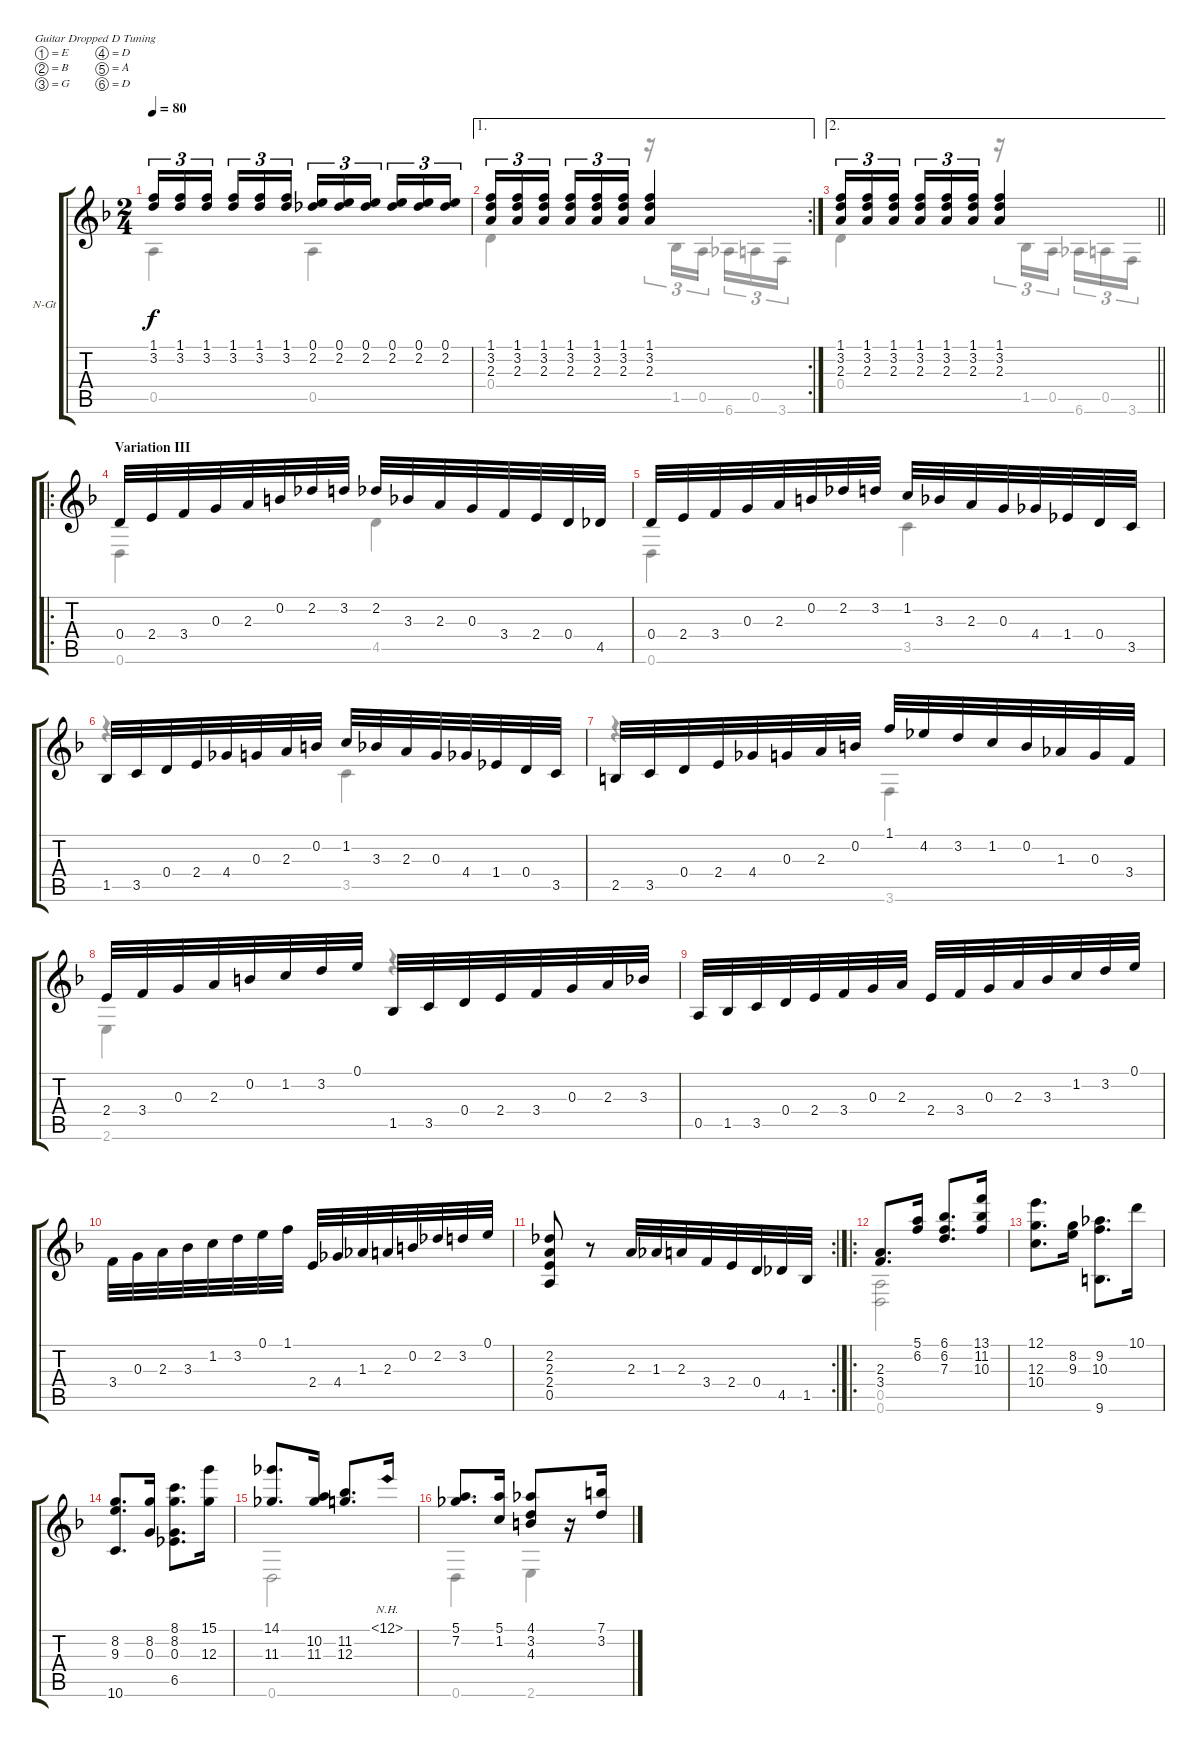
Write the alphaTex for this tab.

\bracketExtendMode groupsimilarinstruments
\firstSystemTrackNameOrientation horizontal
\otherSystemsTrackNameOrientation horizontal
\track ("Guitar 2" "N-Gt") {instrument acousticguitarnylon}
\staff {score tabs}
\tuning (E4 B3 G3 D3 A2 D2)
\voice
\ts (2 4)
\tempo 80
\clef g2
\ks f
(1.1 3.2).16{tu (3 2) dy f} (1.1 3.2).16{tu (3 2)} (1.1 3.2).16{tu (3 2)} (1.1 3.2).16{tu (3 2)} (1.1 3.2).16{tu (3 2)} (1.1 3.2).16{tu (3 2)} (0.1 2.2).16{tu (3 2)} (0.1 2.2).16{tu (3 2)} (0.1 2.2).16{tu (3 2)} (0.1 2.2).16{tu (3 2)} (0.1 2.2).16{tu (3 2)} (0.1 2.2).16{tu (3 2)} |
\ae 1
\rc 2
(1.1 3.2 2.3).16{tu (3 2)} (1.1 3.2 2.3).16{tu (3 2)} (1.1 3.2 2.3).16{tu (3 2)} (1.1 3.2 2.3).16{tu (3 2)} (1.1 3.2 2.3).16{tu (3 2)} (1.1 3.2 2.3).16{tu (3 2)} (1.1 3.2 2.3).4 |
\ae 2
\barLineRight lightlight
(1.1 3.2 2.3).16{tu (3 2)} (1.1 3.2 2.3).16{tu (3 2)} (1.1 3.2 2.3).16{tu (3 2)} (1.1 3.2 2.3).16{tu (3 2)} (1.1 3.2 2.3).16{tu (3 2)} (1.1 3.2 2.3).16{tu (3 2)} (1.1 3.2 2.3).4 |
\ro
\section ("" "Variation III")
0.4.32 2.4.32 3.4.32 0.3.32 2.3.32 0.2.32 2.2.32 3.2.32 2.2.32 3.3.32 2.3.32 0.3.32 3.4.32 2.4.32 0.4.32 4.5.32 |
0.4.32 2.4.32 3.4.32 0.3.32 2.3.32 0.2.32 2.2.32 3.2.32 1.2.32 3.3.32 2.3.32 0.3.32 4.4.32 1.4.32 0.4.32 3.5.32 |
1.5.32 3.5.32 0.4.32 2.4.32 4.4.32 0.3.32 2.3.32 0.2.32 1.2.32 3.3.32 2.3.32 0.3.32 4.4.32 1.4.32 0.4.32 3.5.32 |
2.5.32 3.5.32 0.4.32 2.4.32 4.4.32 0.3.32 2.3.32 0.2.32 1.1.32 4.2.32 3.2.32 1.2.32 0.2.32 1.3.32 0.3.32 3.4.32 |
2.4.32 3.4.32 0.3.32 2.3.32 0.2.32 1.2.32 3.2.32 0.1.32 1.5.32 3.5.32 0.4.32 2.4.32 3.4.32 0.3.32 2.3.32 3.3.32 |
0.5.32 1.5.32 3.5.32 0.4.32 2.4.32 3.4.32 0.3.32 2.3.32 2.4.32 3.4.32 0.3.32 2.3.32 3.3.32 1.2.32 3.2.32 0.1.32 |
3.4.32 0.3.32 2.3.32 3.3.32 1.2.32 3.2.32 0.1.32 1.1.32 2.4.32 4.4.32 1.3.32 2.3.32 0.2.32 2.2.32 3.2.32 0.1.32 |
\rc 2
(2.2 2.3 2.4 0.5).8 r.8 2.3.32 1.3.32 2.3.32 3.4.32 2.4.32 0.4.32 4.5.32 1.5.32 |
\ro
(2.3 3.4).8{d} (5.1 6.2).16 (6.1 6.2 7.3).8{d} (13.1 11.2 10.3).16 |
(12.1 12.3 10.4).8{d} (8.2 9.3).16 (9.2 10.3 9.6).8{d} 10.1.16 |
(8.2 9.3 10.6).8{d} (8.2 0.3).16 (8.1 8.2 0.3 6.5).8{d} (15.1 12.3).16 |
(14.1 11.3).8{d} (10.2 11.3).16 (11.2 12.3).8{d} 12.1{nh}.16 |
(5.1 7.2).8{d} (5.1 1.2).16 (4.1 3.2 4.3).8 r.16 (7.1 3.2).16
\voice
\clef g2
\ottava regular
\simile none
\ks f
0.5.4{dy f} 0.5.4 |
0.4.4 r.16{tu (3 2)} 1.5.16{tu (3 2)} 0.5.16{tu (3 2)} 6.6.16{tu (3 2)} 0.5.16{tu (3 2)} 3.6.16{tu (3 2)} |
\barLineRight lightlight
0.4.4 r.16{tu (3 2)} 1.5.16{tu (3 2)} 0.5.16{tu (3 2)} 6.6.16{tu (3 2)} 0.5.16{tu (3 2)} 3.6.16{tu (3 2)} |
0.6.4 4.5.4 |
0.6.4 3.5.4 |
r.4 3.5.4 |
r.4 3.6.4 |
2.6.4 r.4 |
|
|
|
(0.5 0.6).2 |
|
|
0.6.2 |
0.6.4 2.6.4
